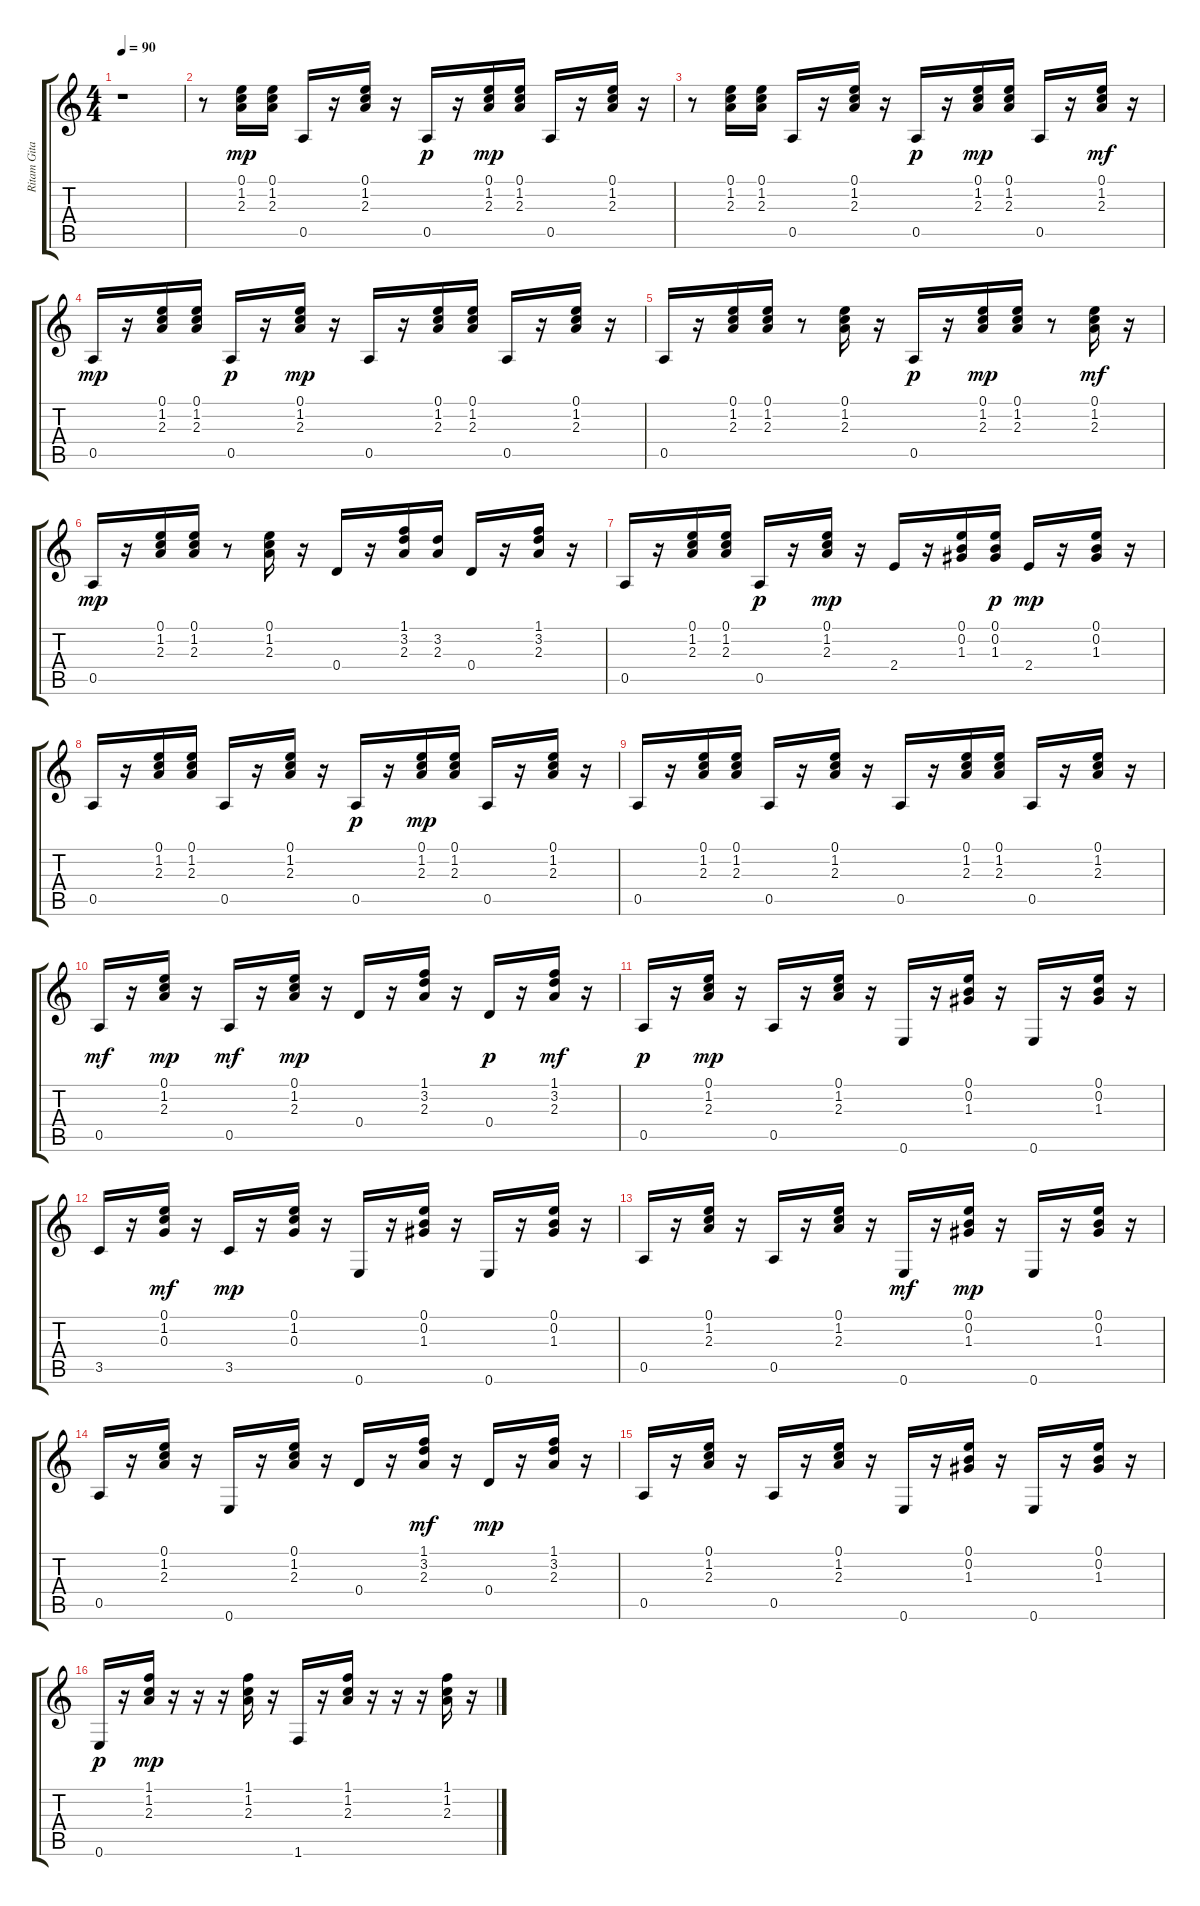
\track ("Ritam Gitara" "Ritam Gita") {instrument acousticguitarsteel}
\staff {score tabs}
\tuning (E4 B3 G3 D3 A2 E2) {hide}
\ts (4 4)
\tempo 90
\clef g2
\ks c
r.1{dy mp instrument acousticguitarsteel} |
r.8 (0.1 1.2 2.3).16 (0.1 1.2 2.3).16 0.5.16 r.16 (0.1 1.2 2.3).16 r.16 0.5.16{dy p} r.16 (0.1 1.2 2.3).16{dy mp} (0.1 1.2 2.3).16 0.5.16 r.16 (0.1 1.2 2.3).16 r.16 |
r.8 (0.1 1.2 2.3).16 (0.1 1.2 2.3).16 0.5.16 r.16 (0.1 1.2 2.3).16 r.16 0.5.16{dy p} r.16 (0.1 1.2 2.3).16{dy mp} (0.1 1.2 2.3).16 0.5.16 r.16 (0.1 1.2 2.3).16{dy mf} r.16 |
0.5.16{dy mp} r.16 (0.1 1.2 2.3).16 (0.1 1.2 2.3).16 0.5.16{dy p} r.16 (0.1 1.2 2.3).16{dy mp} r.16 0.5.16 r.16 (0.1 1.2 2.3).16 (0.1 1.2 2.3).16 0.5.16 r.16 (0.1 1.2 2.3).16 r.16 |
0.5.16 r.16 (0.1 1.2 2.3).16 (0.1 1.2 2.3).16 r.8 (0.1 1.2 2.3).16 r.16 0.5.16{dy p} r.16 (0.1 1.2 2.3).16{dy mp} (0.1 1.2 2.3).16 r.8 (0.1 1.2 2.3).16{dy mf} r.16 |
0.5.16{dy mp} r.16 (0.1 1.2 2.3).16 (0.1 1.2 2.3).16 r.8 (0.1 1.2 2.3).16 r.16 0.4.16 r.16 (1.1 3.2 2.3).16 (3.2 2.3).16 0.4.16 r.16 (1.1 3.2 2.3).16 r.16 |
0.5.16 r.16 (0.1 1.2 2.3).16 (0.1 1.2 2.3).16 0.5.16{dy p} r.16 (0.1 1.2 2.3).16{dy mp} r.16 2.4.16 r.16 (0.1 0.2 1.3).16 (0.1 0.2 1.3).16{dy p} 2.4.16{dy mp} r.16 (0.1 0.2 1.3).16 r.16 |
0.5.16 r.16 (0.1 1.2 2.3).16 (0.1 1.2 2.3).16 0.5.16 r.16 (0.1 1.2 2.3).16 r.16 0.5.16{dy p} r.16 (0.1 1.2 2.3).16{dy mp} (0.1 1.2 2.3).16 0.5.16 r.16 (0.1 1.2 2.3).16 r.16 |
0.5.16 r.16 (0.1 1.2 2.3).16 (0.1 1.2 2.3).16 0.5.16 r.16 (0.1 1.2 2.3).16 r.16 0.5.16 r.16 (0.1 1.2 2.3).16 (0.1 1.2 2.3).16 0.5.16 r.16 (0.1 1.2 2.3).16 r.16 |
0.5.16{dy mf} r.16 (0.1 1.2 2.3).16{dy mp} r.16 0.5.16{dy mf} r.16 (0.1 1.2 2.3).16{dy mp} r.16 0.4.16 r.16 (1.1 3.2 2.3).16 r.16 0.4.16{dy p} r.16 (1.1 3.2 2.3).16{dy mf} r.16 |
0.5.16{dy p} r.16 (0.1 1.2 2.3).16{dy mp} r.16 0.5.16 r.16 (0.1 1.2 2.3).16 r.16 0.6.16 r.16 (0.1 0.2 1.3).16 r.16 0.6.16 r.16 (0.1 0.2 1.3).16 r.16 |
3.5.16 r.16 (0.1 1.2 0.3).16{dy mf} r.16 3.5.16{dy mp} r.16 (0.1 1.2 0.3).16 r.16 0.6.16 r.16 (0.1 0.2 1.3).16 r.16 0.6.16 r.16 (0.1 0.2 1.3).16 r.16 |
0.5.16 r.16 (0.1 1.2 2.3).16 r.16 0.5.16 r.16 (0.1 1.2 2.3).16 r.16 0.6.16{dy mf} r.16 (0.1 0.2 1.3).16{dy mp} r.16 0.6.16 r.16 (0.1 0.2 1.3).16 r.16 |
0.5.16 r.16 (0.1 1.2 2.3).16 r.16 0.6.16 r.16 (0.1 1.2 2.3).16 r.16 0.4.16 r.16 (1.1 3.2 2.3).16{dy mf} r.16 0.4.16{dy mp} r.16 (1.1 3.2 2.3).16 r.16 |
0.5.16 r.16 (0.1 1.2 2.3).16 r.16 0.5.16 r.16 (0.1 1.2 2.3).16 r.16 0.6.16 r.16 (0.1 0.2 1.3).16 r.16 0.6.16 r.16 (0.1 0.2 1.3).16 r.16 |
0.6.16{dy p} r.16 (1.1 1.2 2.3).16{dy mp} r.16 r.16 r.16 (1.1 1.2 2.3).16 r.16 1.6.16 r.16 (1.1 1.2 2.3).16 r.16 r.16 r.16 (1.1 1.2 2.3).16 r.16
